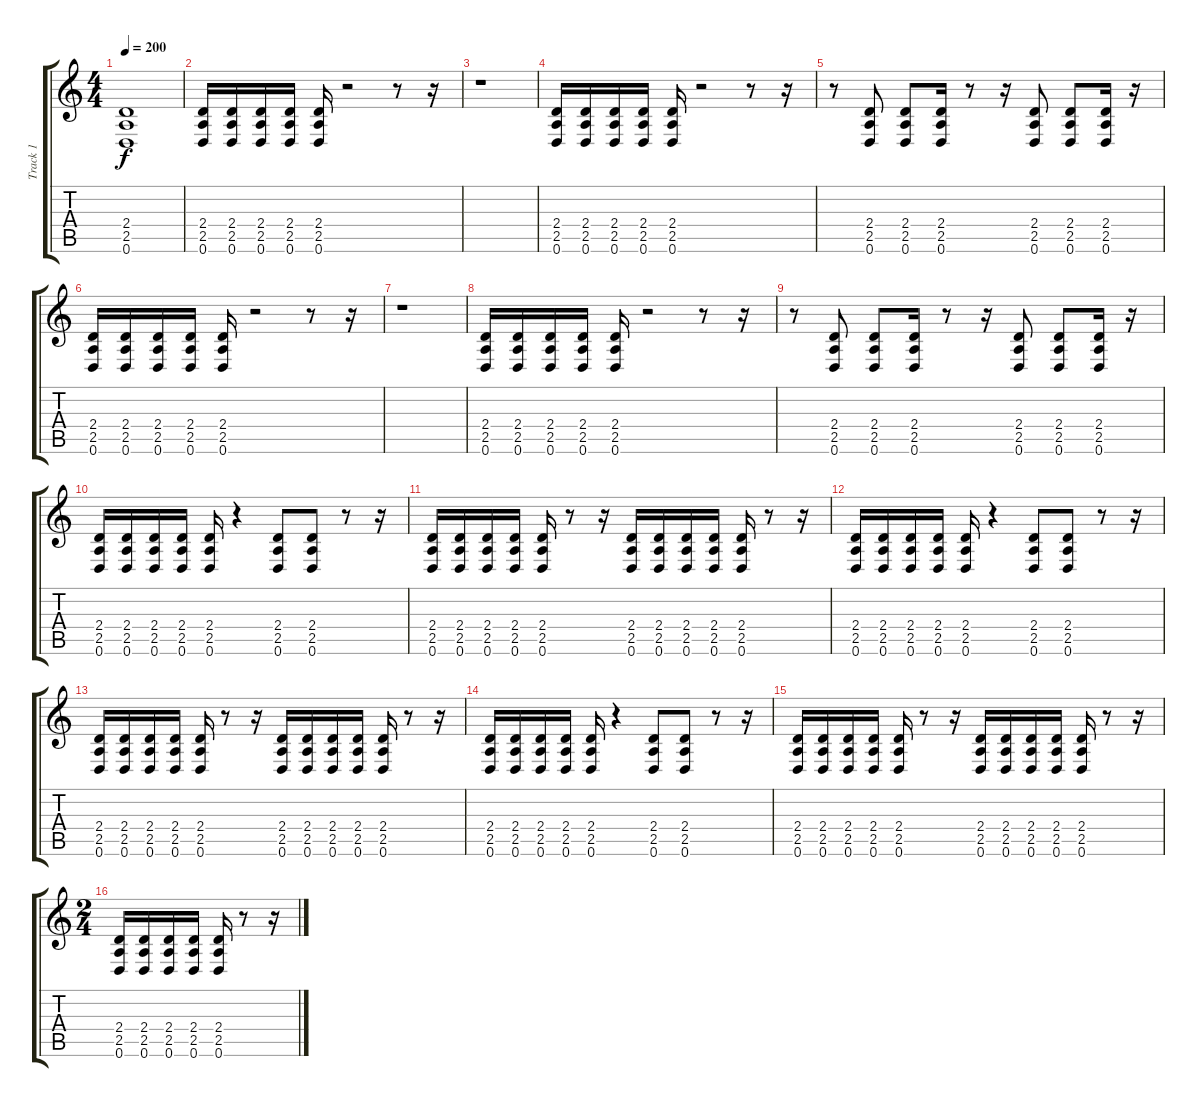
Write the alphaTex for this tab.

\track ("Track 1" "Track 1") {instrument distortionguitar}
\staff {score tabs}
\tuning (D4 A3 F3 C3 G2 D2) {hide}
\ts (4 4)
\tempo 200
\clef g2
\ks c
(2.4{t} 2.5{t} 0.6{t}).1{dy f} |
(2.4 2.5 0.6).16 (2.4 2.5 0.6).16 (2.4 2.5 0.6).16 (2.4 2.5 0.6).16 (2.4 2.5 0.6).16 r.2 r.8 r.16 |
r.1 |
(2.4 2.5 0.6).16 (2.4 2.5 0.6).16 (2.4 2.5 0.6).16 (2.4 2.5 0.6).16 (2.4 2.5 0.6).16 r.2 r.8 r.16 |
r.8 (2.4 2.5 0.6).8 (2.4 2.5 0.6).8 (2.4 2.5 0.6).16 r.8 r.16 (2.4 2.5 0.6).8 (2.4 2.5 0.6).8 (2.4 2.5 0.6).16 r.16 |
(2.4 2.5 0.6).16 (2.4 2.5 0.6).16 (2.4 2.5 0.6).16 (2.4 2.5 0.6).16 (2.4 2.5 0.6).16 r.2 r.8 r.16 |
r.1 |
(2.4 2.5 0.6).16 (2.4 2.5 0.6).16 (2.4 2.5 0.6).16 (2.4 2.5 0.6).16 (2.4 2.5 0.6).16 r.2 r.8 r.16 |
r.8 (2.4 2.5 0.6).8 (2.4 2.5 0.6).8 (2.4 2.5 0.6).16 r.8 r.16 (2.4 2.5 0.6).8 (2.4 2.5 0.6).8 (2.4 2.5 0.6).16 r.16 |
(2.4 2.5 0.6).16 (2.4 2.5 0.6).16 (2.4 2.5 0.6).16 (2.4 2.5 0.6).16 (2.4 2.5 0.6).16 r.4 (2.4 2.5 0.6).8 (2.4 2.5 0.6).8 r.8 r.16 |
(2.4 2.5 0.6).16 (2.4 2.5 0.6).16 (2.4 2.5 0.6).16 (2.4 2.5 0.6).16 (2.4 2.5 0.6).16 r.8 r.16 (2.4 2.5 0.6).16 (2.4 2.5 0.6).16 (2.4 2.5 0.6).16 (2.4 2.5 0.6).16 (2.4 2.5 0.6).16 r.8 r.16 |
(2.4 2.5 0.6).16 (2.4 2.5 0.6).16 (2.4 2.5 0.6).16 (2.4 2.5 0.6).16 (2.4 2.5 0.6).16 r.4 (2.4 2.5 0.6).8 (2.4 2.5 0.6).8 r.8 r.16 |
(2.4 2.5 0.6).16 (2.4 2.5 0.6).16 (2.4 2.5 0.6).16 (2.4 2.5 0.6).16 (2.4 2.5 0.6).16 r.8 r.16 (2.4 2.5 0.6).16 (2.4 2.5 0.6).16 (2.4 2.5 0.6).16 (2.4 2.5 0.6).16 (2.4 2.5 0.6).16 r.8 r.16 |
(2.4 2.5 0.6).16 (2.4 2.5 0.6).16 (2.4 2.5 0.6).16 (2.4 2.5 0.6).16 (2.4 2.5 0.6).16 r.4 (2.4 2.5 0.6).8 (2.4 2.5 0.6).8 r.8 r.16 |
(2.4 2.5 0.6).16 (2.4 2.5 0.6).16 (2.4 2.5 0.6).16 (2.4 2.5 0.6).16 (2.4 2.5 0.6).16 r.8 r.16 (2.4 2.5 0.6).16 (2.4 2.5 0.6).16 (2.4 2.5 0.6).16 (2.4 2.5 0.6).16 (2.4 2.5 0.6).16 r.8 r.16 |
\ts (2 4)
(2.4 2.5 0.6).16 (2.4 2.5 0.6).16 (2.4 2.5 0.6).16 (2.4 2.5 0.6).16 (2.4 2.5 0.6).16 r.8 r.16
